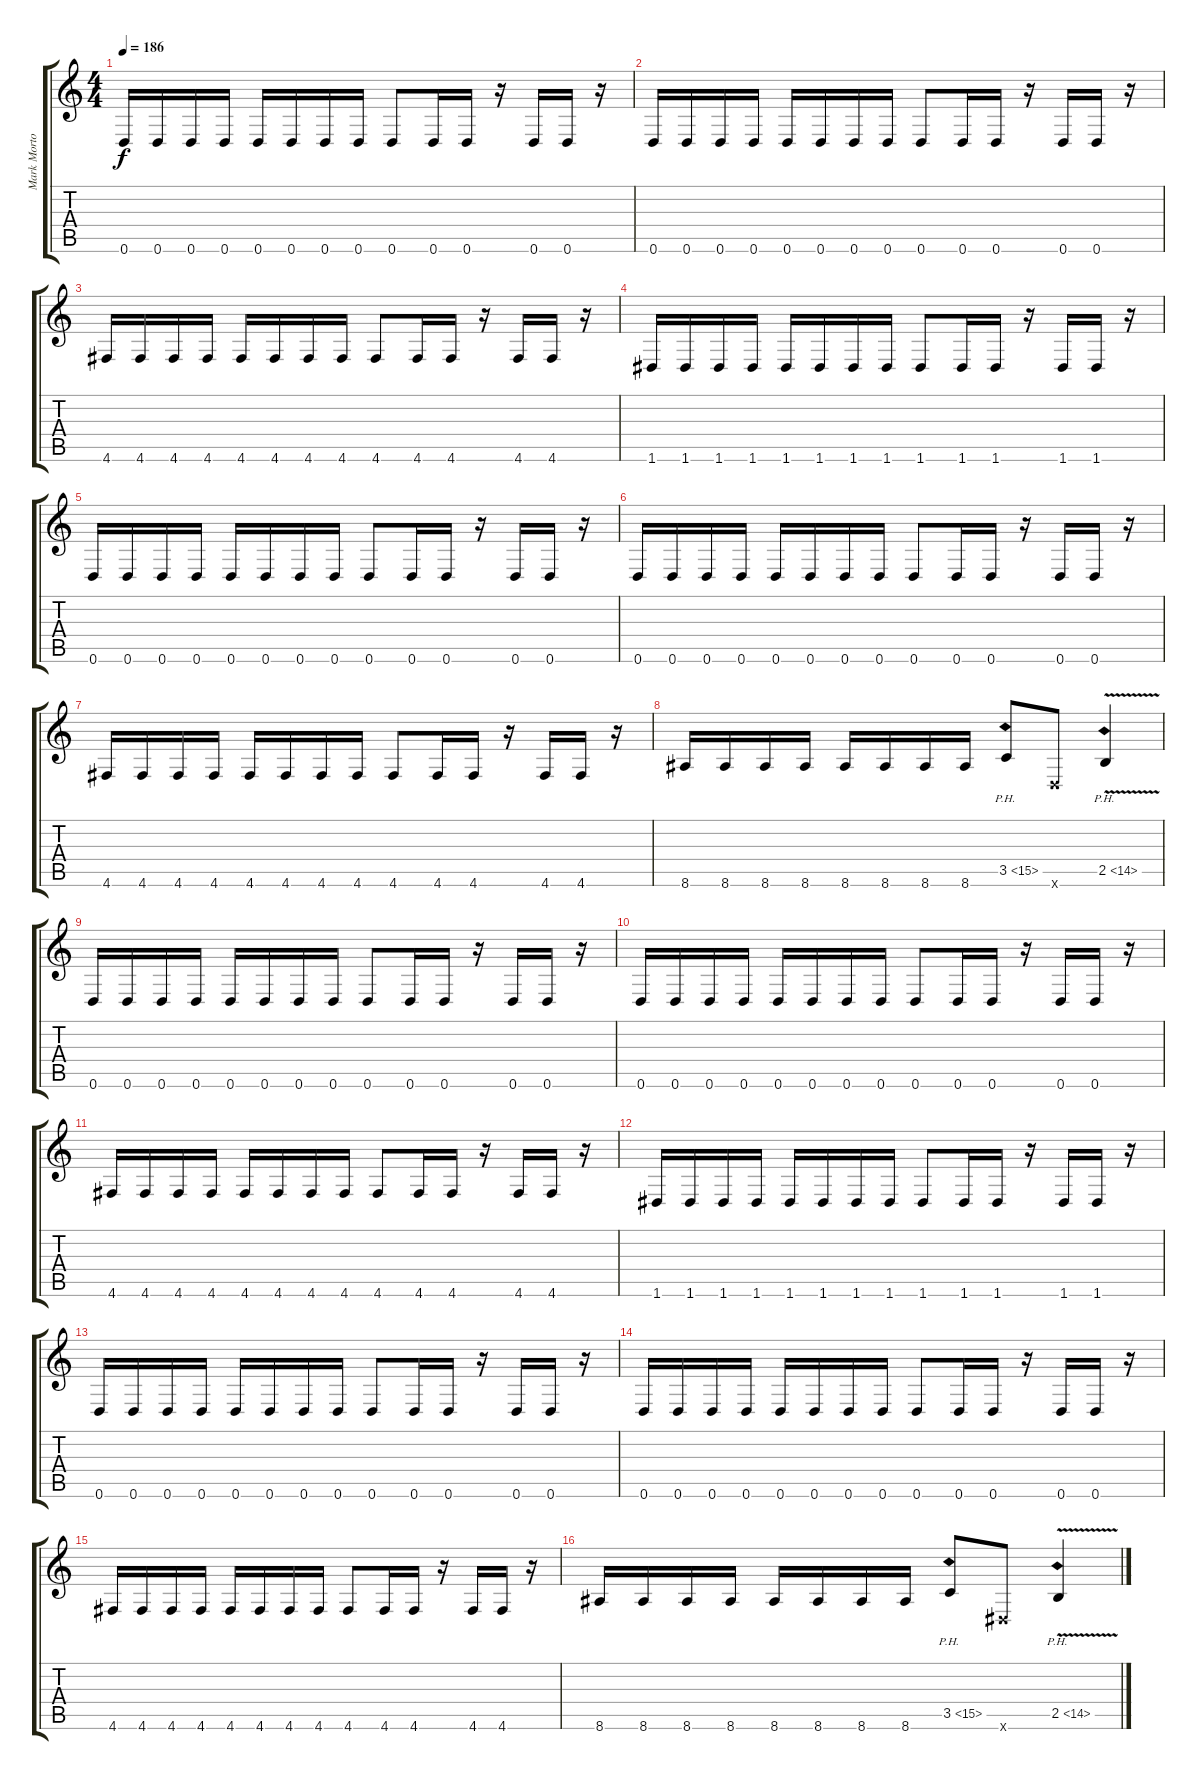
\track ("Mark Morton" "Mark Morto") {instrument distortionguitar}
\staff {score tabs}
\tuning (E4 B3 G3 D3 A2 D2) {hide}
\ts (4 4)
\tempo 186
\clef g2
\ks c
0.6.16{dy f} 0.6.16 0.6.16 0.6.16 0.6.16 0.6.16 0.6.16 0.6.16 0.6.8 0.6.16 0.6.16 r.16 0.6.16 0.6.16 r.16 |
0.6.16 0.6.16 0.6.16 0.6.16 0.6.16 0.6.16 0.6.16 0.6.16 0.6.8 0.6.16 0.6.16 r.16 0.6.16 0.6.16 r.16 |
4.6.16 4.6.16 4.6.16 4.6.16 4.6.16 4.6.16 4.6.16 4.6.16 4.6.8 4.6.16 4.6.16 r.16 4.6.16 4.6.16 r.16 |
1.6.16 1.6.16 1.6.16 1.6.16 1.6.16 1.6.16 1.6.16 1.6.16 1.6.8 1.6.16 1.6.16 r.16 1.6.16 1.6.16 r.16 |
0.6.16 0.6.16 0.6.16 0.6.16 0.6.16 0.6.16 0.6.16 0.6.16 0.6.8 0.6.16 0.6.16 r.16 0.6.16 0.6.16 r.16 |
0.6.16 0.6.16 0.6.16 0.6.16 0.6.16 0.6.16 0.6.16 0.6.16 0.6.8 0.6.16 0.6.16 r.16 0.6.16 0.6.16 r.16 |
4.6.16 4.6.16 4.6.16 4.6.16 4.6.16 4.6.16 4.6.16 4.6.16 4.6.8 4.6.16 4.6.16 r.16 4.6.16 4.6.16 r.16 |
8.6.16 8.6.16 8.6.16 8.6.16 8.6.16 8.6.16 8.6.16 8.6.16 3.5{ph 12}.8 0.6{x}.8 2.5{ph 12 v}.4 |
0.6.16 0.6.16 0.6.16 0.6.16 0.6.16 0.6.16 0.6.16 0.6.16 0.6.8 0.6.16 0.6.16 r.16 0.6.16 0.6.16 r.16 |
0.6.16 0.6.16 0.6.16 0.6.16 0.6.16 0.6.16 0.6.16 0.6.16 0.6.8 0.6.16 0.6.16 r.16 0.6.16 0.6.16 r.16 |
4.6.16 4.6.16 4.6.16 4.6.16 4.6.16 4.6.16 4.6.16 4.6.16 4.6.8 4.6.16 4.6.16 r.16 4.6.16 4.6.16 r.16 |
1.6.16 1.6.16 1.6.16 1.6.16 1.6.16 1.6.16 1.6.16 1.6.16 1.6.8 1.6.16 1.6.16 r.16 1.6.16 1.6.16 r.16 |
0.6.16 0.6.16 0.6.16 0.6.16 0.6.16 0.6.16 0.6.16 0.6.16 0.6.8 0.6.16 0.6.16 r.16 0.6.16 0.6.16 r.16 |
0.6.16 0.6.16 0.6.16 0.6.16 0.6.16 0.6.16 0.6.16 0.6.16 0.6.8 0.6.16 0.6.16 r.16 0.6.16 0.6.16 r.16 |
4.6.16 4.6.16 4.6.16 4.6.16 4.6.16 4.6.16 4.6.16 4.6.16 4.6.8 4.6.16 4.6.16 r.16 4.6.16 4.6.16 r.16 |
8.6.16 8.6.16 8.6.16 8.6.16 8.6.16 8.6.16 8.6.16 8.6.16 3.5{ph 12}.8 1.6{x}.8 2.5{ph 12 v}.4
